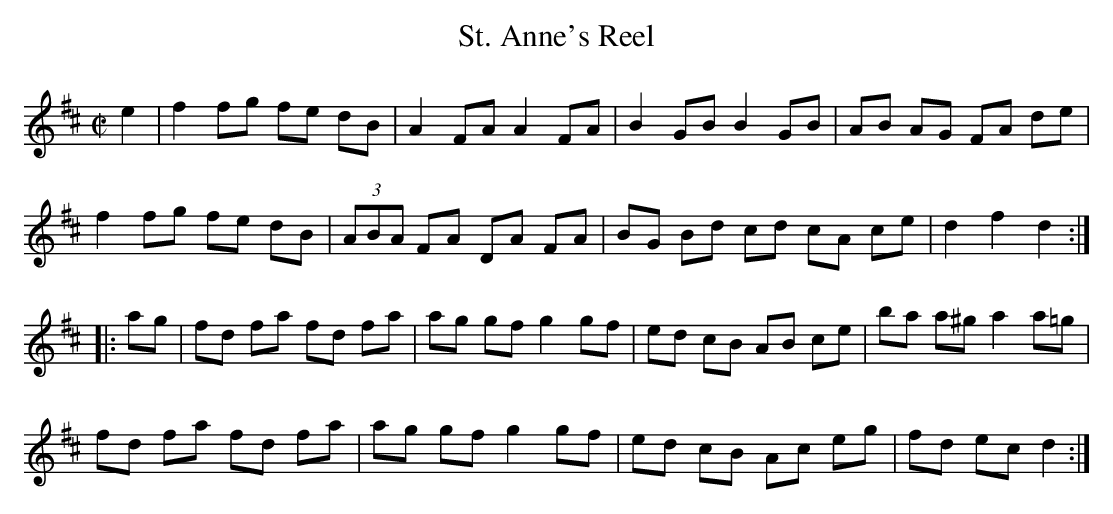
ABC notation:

X:1
T:St. Anne's Reel
M:C|
L:1/8
K:D
e2|f2 fg fe dB|A2 FA A2 FA|B2 GB B2 GB|AB AG FA de|
f2 fg fe dB| (3ABA FA DA FA|BG Bd cd cA ce|d2 f2 d2 :|
|: ag|fd fa fd fa|ag gf g2 gf|ed cB  AB ce|ba a^g a2 a=g|
fd fa fd fa|ag gf g2 gf|ed cB Ac eg|fd ec d2 :|
